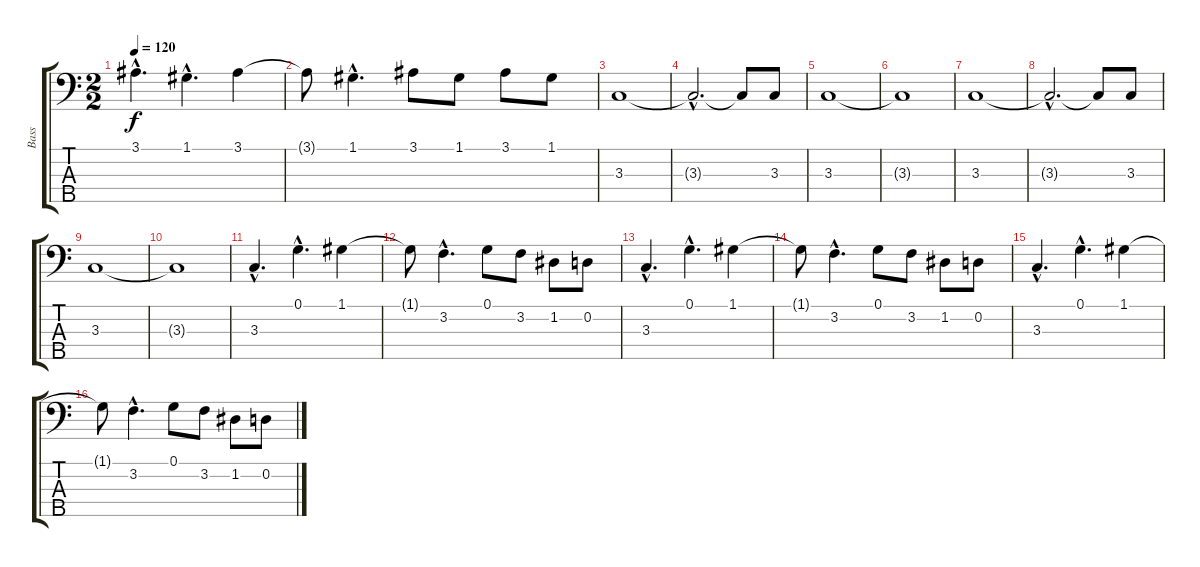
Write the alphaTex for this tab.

\track ("Bass" "Bass") {instrument electricbassfinger}
\staff {score tabs}
\tuning (G2 D2 A1 E1 B0) {hide}
\ts (2 2)
\tempo 120
\clef f4
\ks c
3.1{hac}.4{d dy f} 1.1{hac}.4{d} 3.1.4 |
3.1{t}.8 1.1{hac}.4{d} 3.1.8 1.1.8 3.1.8 1.1.8 |
3.3.1 |
3.3{hac t}.2{d} 3.3{t}.8 3.3.8 |
3.3.1 |
3.3{t}.1 |
3.3.1 |
3.3{hac t}.2{d} 3.3{t}.8 3.3.8 |
3.3.1 |
3.3{t}.1 |
3.3{hac}.4{d} 0.1{hac}.4{d} 1.1.4 |
1.1{t}.8 3.2{hac}.4{d} 0.1.8 3.2.8 1.2.8 0.2.8 |
3.3{hac}.4{d} 0.1{hac}.4{d} 1.1.4 |
1.1{t}.8 3.2{hac}.4{d} 0.1.8 3.2.8 1.2.8 0.2.8 |
3.3{hac}.4{d} 0.1{hac}.4{d} 1.1.4 |
1.1{t}.8 3.2{hac}.4{d} 0.1.8 3.2.8 1.2.8 0.2.8
